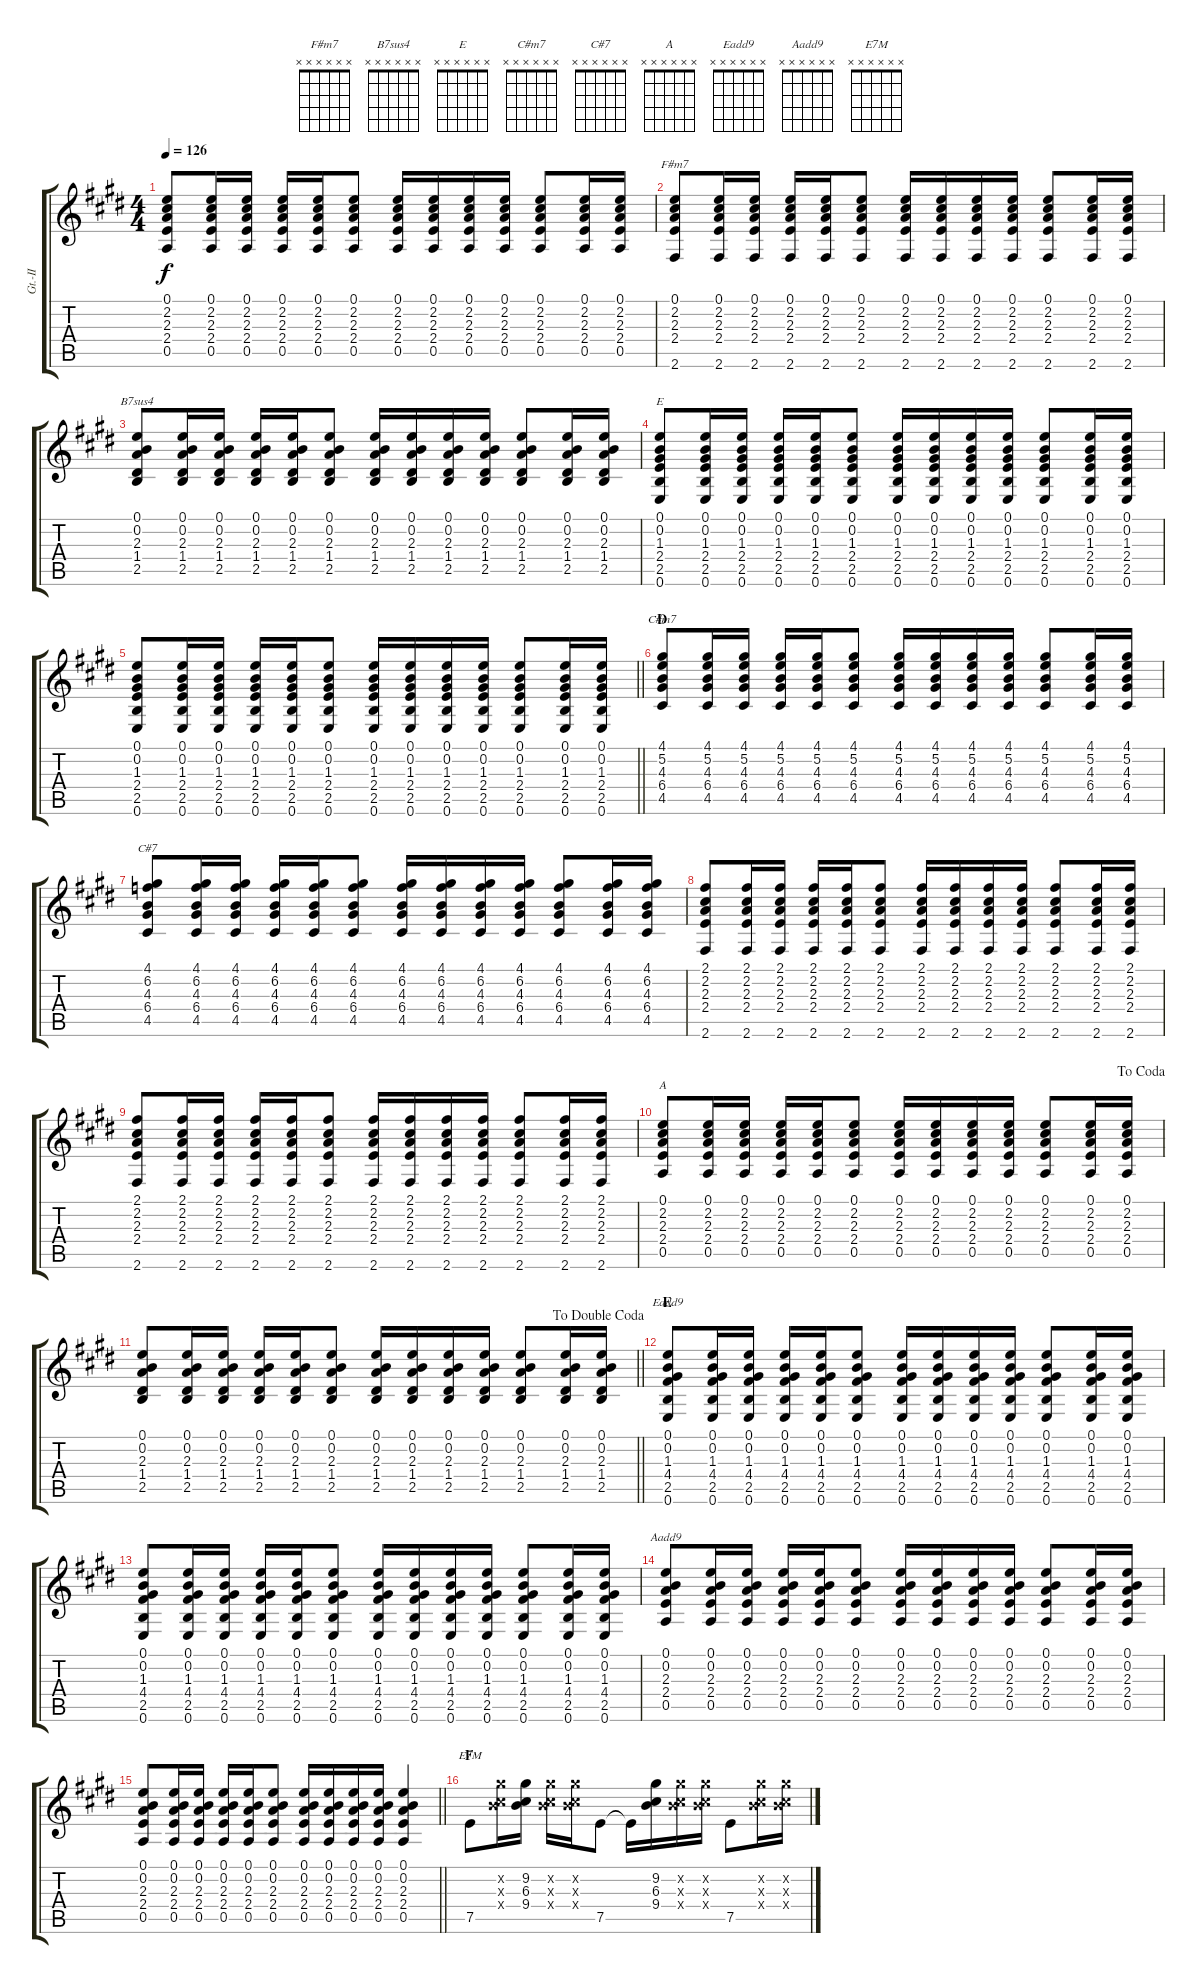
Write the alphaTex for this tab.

\track ("Gt.-II" "Gt.-II") {instrument acousticguitarnylon}
\staff {score tabs}
\tuning (E4 B3 G3 D3 A2 E2) {hide}
\chord ("F#m7" x x x x x x)
\chord ("B7sus4" x x x x x x)
\chord ("E" x x x x x x)
\chord ("C#m7" x x x x x x)
\chord ("C#7" x x x x x x)
\chord ("A" x x x x x x)
\chord ("Eadd9" x x x x x x)
\chord ("Aadd9" x x x x x x)
\chord ("E7M" x x x x x x)
\ts (4 4)
\tempo 126
\clef g2
\ks e
(0.1 2.2 2.3 2.4 0.5).8{dy f} (0.1 2.2 2.3 2.4 0.5).16 (0.1 2.2 2.3 2.4 0.5).16 (0.1 2.2 2.3 2.4 0.5).16 (0.1 2.2 2.3 2.4 0.5).16 (0.1 2.2 2.3 2.4 0.5).8 (0.1 2.2 2.3 2.4 0.5).16 (0.1 2.2 2.3 2.4 0.5).16 (0.1 2.2 2.3 2.4 0.5).16 (0.1 2.2 2.3 2.4 0.5).16 (0.1 2.2 2.3 2.4 0.5).8 (0.1 2.2 2.3 2.4 0.5).16 (0.1 2.2 2.3 2.4 0.5).16 |
(0.1 2.2 2.3 2.4 2.6).8{ch "F#m7"} (0.1 2.2 2.3 2.4 2.6).16 (0.1 2.2 2.3 2.4 2.6).16 (0.1 2.2 2.3 2.4 2.6).16 (0.1 2.2 2.3 2.4 2.6).16 (0.1 2.2 2.3 2.4 2.6).8 (0.1 2.2 2.3 2.4 2.6).16 (0.1 2.2 2.3 2.4 2.6).16 (0.1 2.2 2.3 2.4 2.6).16 (0.1 2.2 2.3 2.4 2.6).16 (0.1 2.2 2.3 2.4 2.6).8 (0.1 2.2 2.3 2.4 2.6).16 (0.1 2.2 2.3 2.4 2.6).16 |
(0.1 0.2 2.3 1.4 2.5).8{ch "B7sus4"} (0.1 0.2 2.3 1.4 2.5).16 (0.1 0.2 2.3 1.4 2.5).16 (0.1 0.2 2.3 1.4 2.5).16 (0.1 0.2 2.3 1.4 2.5).16 (0.1 0.2 2.3 1.4 2.5).8 (0.1 0.2 2.3 1.4 2.5).16 (0.1 0.2 2.3 1.4 2.5).16 (0.1 0.2 2.3 1.4 2.5).16 (0.1 0.2 2.3 1.4 2.5).16 (0.1 0.2 2.3 1.4 2.5).8 (0.1 0.2 2.3 1.4 2.5).16 (0.1 0.2 2.3 1.4 2.5).16 |
(0.1 0.2 1.3 2.4 2.5 0.6).8{ch "E"} (0.1 0.2 1.3 2.4 2.5 0.6).16 (0.1 0.2 1.3 2.4 2.5 0.6).16 (0.1 0.2 1.3 2.4 2.5 0.6).16 (0.1 0.2 1.3 2.4 2.5 0.6).16 (0.1 0.2 1.3 2.4 2.5 0.6).8 (0.1 0.2 1.3 2.4 2.5 0.6).16 (0.1 0.2 1.3 2.4 2.5 0.6).16 (0.1 0.2 1.3 2.4 2.5 0.6).16 (0.1 0.2 1.3 2.4 2.5 0.6).16 (0.1 0.2 1.3 2.4 2.5 0.6).8 (0.1 0.2 1.3 2.4 2.5 0.6).16 (0.1 0.2 1.3 2.4 2.5 0.6).16 |
\barLineRight lightlight
(0.1 0.2 1.3 2.4 2.5 0.6).8 (0.1 0.2 1.3 2.4 2.5 0.6).16 (0.1 0.2 1.3 2.4 2.5 0.6).16 (0.1 0.2 1.3 2.4 2.5 0.6).16 (0.1 0.2 1.3 2.4 2.5 0.6).16 (0.1 0.2 1.3 2.4 2.5 0.6).8 (0.1 0.2 1.3 2.4 2.5 0.6).16 (0.1 0.2 1.3 2.4 2.5 0.6).16 (0.1 0.2 1.3 2.4 2.5 0.6).16 (0.1 0.2 1.3 2.4 2.5 0.6).16 (0.1 0.2 1.3 2.4 2.5 0.6).8 (0.1 0.2 1.3 2.4 2.5 0.6).16 (0.1 0.2 1.3 2.4 2.5 0.6).16 |
\section ("" "D")
(4.1 5.2 4.3 6.4 4.5).8{ch "C#m7"} (4.1 5.2 4.3 6.4 4.5).16 (4.1 5.2 4.3 6.4 4.5).16 (4.1 5.2 4.3 6.4 4.5).16 (4.1 5.2 4.3 6.4 4.5).16 (4.1 5.2 4.3 6.4 4.5).8 (4.1 5.2 4.3 6.4 4.5).16 (4.1 5.2 4.3 6.4 4.5).16 (4.1 5.2 4.3 6.4 4.5).16 (4.1 5.2 4.3 6.4 4.5).16 (4.1 5.2 4.3 6.4 4.5).8 (4.1 5.2 4.3 6.4 4.5).16 (4.1 5.2 4.3 6.4 4.5).16 |
(4.1 6.2 4.3 6.4 4.5).8{ch "C#7"} (4.1 6.2 4.3 6.4 4.5).16 (4.1 6.2 4.3 6.4 4.5).16 (4.1 6.2 4.3 6.4 4.5).16 (4.1 6.2 4.3 6.4 4.5).16 (4.1 6.2 4.3 6.4 4.5).8 (4.1 6.2 4.3 6.4 4.5).16 (4.1 6.2 4.3 6.4 4.5).16 (4.1 6.2 4.3 6.4 4.5).16 (4.1 6.2 4.3 6.4 4.5).16 (4.1 6.2 4.3 6.4 4.5).8 (4.1 6.2 4.3 6.4 4.5).16 (4.1 6.2 4.3 6.4 4.5).16 |
(2.1 2.2 2.3 2.4 2.6).8 (2.1 2.2 2.3 2.4 2.6).16 (2.1 2.2 2.3 2.4 2.6).16 (2.1 2.2 2.3 2.4 2.6).16 (2.1 2.2 2.3 2.4 2.6).16 (2.1 2.2 2.3 2.4 2.6).8 (2.1 2.2 2.3 2.4 2.6).16 (2.1 2.2 2.3 2.4 2.6).16 (2.1 2.2 2.3 2.4 2.6).16 (2.1 2.2 2.3 2.4 2.6).16 (2.1 2.2 2.3 2.4 2.6).8 (2.1 2.2 2.3 2.4 2.6).16 (2.1 2.2 2.3 2.4 2.6).16 |
(2.1 2.2 2.3 2.4 2.6).8 (2.1 2.2 2.3 2.4 2.6).16 (2.1 2.2 2.3 2.4 2.6).16 (2.1 2.2 2.3 2.4 2.6).16 (2.1 2.2 2.3 2.4 2.6).16 (2.1 2.2 2.3 2.4 2.6).8 (2.1 2.2 2.3 2.4 2.6).16 (2.1 2.2 2.3 2.4 2.6).16 (2.1 2.2 2.3 2.4 2.6).16 (2.1 2.2 2.3 2.4 2.6).16 (2.1 2.2 2.3 2.4 2.6).8 (2.1 2.2 2.3 2.4 2.6).16 (2.1 2.2 2.3 2.4 2.6).16 |
\jump dacoda
(0.1 2.2 2.3 2.4 0.5).8{ch "A"} (0.1 2.2 2.3 2.4 0.5).16 (0.1 2.2 2.3 2.4 0.5).16 (0.1 2.2 2.3 2.4 0.5).16 (0.1 2.2 2.3 2.4 0.5).16 (0.1 2.2 2.3 2.4 0.5).8 (0.1 2.2 2.3 2.4 0.5).16 (0.1 2.2 2.3 2.4 0.5).16 (0.1 2.2 2.3 2.4 0.5).16 (0.1 2.2 2.3 2.4 0.5).16 (0.1 2.2 2.3 2.4 0.5).8 (0.1 2.2 2.3 2.4 0.5).16 (0.1 2.2 2.3 2.4 0.5).16 |
\jump dadoublecoda
\barLineRight lightlight
(0.1 0.2 2.3 1.4 2.5).8 (0.1 0.2 2.3 1.4 2.5).16 (0.1 0.2 2.3 1.4 2.5).16 (0.1 0.2 2.3 1.4 2.5).16 (0.1 0.2 2.3 1.4 2.5).16 (0.1 0.2 2.3 1.4 2.5).8 (0.1 0.2 2.3 1.4 2.5).16 (0.1 0.2 2.3 1.4 2.5).16 (0.1 0.2 2.3 1.4 2.5).16 (0.1 0.2 2.3 1.4 2.5).16 (0.1 0.2 2.3 1.4 2.5).8 (0.1 0.2 2.3 1.4 2.5).16 (0.1 0.2 2.3 1.4 2.5).16 |
\section ("" "E")
(0.1 0.2 1.3 4.4 2.5 0.6).8{ch "Eadd9"} (0.1 0.2 1.3 4.4 2.5 0.6).16 (0.1 0.2 1.3 4.4 2.5 0.6).16 (0.1 0.2 1.3 4.4 2.5 0.6).16 (0.1 0.2 1.3 4.4 2.5 0.6).16 (0.1 0.2 1.3 4.4 2.5 0.6).8 (0.1 0.2 1.3 4.4 2.5 0.6).16 (0.1 0.2 1.3 4.4 2.5 0.6).16 (0.1 0.2 1.3 4.4 2.5 0.6).16 (0.1 0.2 1.3 4.4 2.5 0.6).16 (0.1 0.2 1.3 4.4 2.5 0.6).8 (0.1 0.2 1.3 4.4 2.5 0.6).16 (0.1 0.2 1.3 4.4 2.5 0.6).16 |
(0.1 0.2 1.3 4.4 2.5 0.6).8 (0.1 0.2 1.3 4.4 2.5 0.6).16 (0.1 0.2 1.3 4.4 2.5 0.6).16 (0.1 0.2 1.3 4.4 2.5 0.6).16 (0.1 0.2 1.3 4.4 2.5 0.6).16 (0.1 0.2 1.3 4.4 2.5 0.6).8 (0.1 0.2 1.3 4.4 2.5 0.6).16 (0.1 0.2 1.3 4.4 2.5 0.6).16 (0.1 0.2 1.3 4.4 2.5 0.6).16 (0.1 0.2 1.3 4.4 2.5 0.6).16 (0.1 0.2 1.3 4.4 2.5 0.6).8 (0.1 0.2 1.3 4.4 2.5 0.6).16 (0.1 0.2 1.3 4.4 2.5 0.6).16 |
(0.1 0.2 2.3 2.4 0.5).8{ch "Aadd9"} (0.1 0.2 2.3 2.4 0.5).16 (0.1 0.2 2.3 2.4 0.5).16 (0.1 0.2 2.3 2.4 0.5).16 (0.1 0.2 2.3 2.4 0.5).16 (0.1 0.2 2.3 2.4 0.5).8 (0.1 0.2 2.3 2.4 0.5).16 (0.1 0.2 2.3 2.4 0.5).16 (0.1 0.2 2.3 2.4 0.5).16 (0.1 0.2 2.3 2.4 0.5).16 (0.1 0.2 2.3 2.4 0.5).8 (0.1 0.2 2.3 2.4 0.5).16 (0.1 0.2 2.3 2.4 0.5).16 |
\barLineRight lightlight
(0.1 0.2 2.3 2.4 0.5).8 (0.1 0.2 2.3 2.4 0.5).16 (0.1 0.2 2.3 2.4 0.5).16 (0.1 0.2 2.3 2.4 0.5).16 (0.1 0.2 2.3 2.4 0.5).16 (0.1 0.2 2.3 2.4 0.5).8 (0.1 0.2 2.3 2.4 0.5).16 (0.1 0.2 2.3 2.4 0.5).16 (0.1 0.2 2.3 2.4 0.5).16 (0.1 0.2 2.3 2.4 0.5).16 (0.1 0.2 2.3 2.4 0.5).4 |
\section ("" "F")
7.5.8{ch "E7M"} (9.2{x} 6.3{x} 9.4{x}).16 (9.2 6.3 9.4).16 (9.2{x} 6.3{x} 9.4{x}).16 (9.2{x} 6.3{x} 9.4{x}).16 7.5.8 7.5{t}.16 (9.2 6.3 9.4).16 (9.2{x} 6.3{x} 9.4{x}).16 (9.2{x} 6.3{x} 9.4{x}).16 7.5.8 (9.2{x} 6.3{x} 9.4{x}).16 (9.2{x} 6.3{x} 9.4{x}).16
